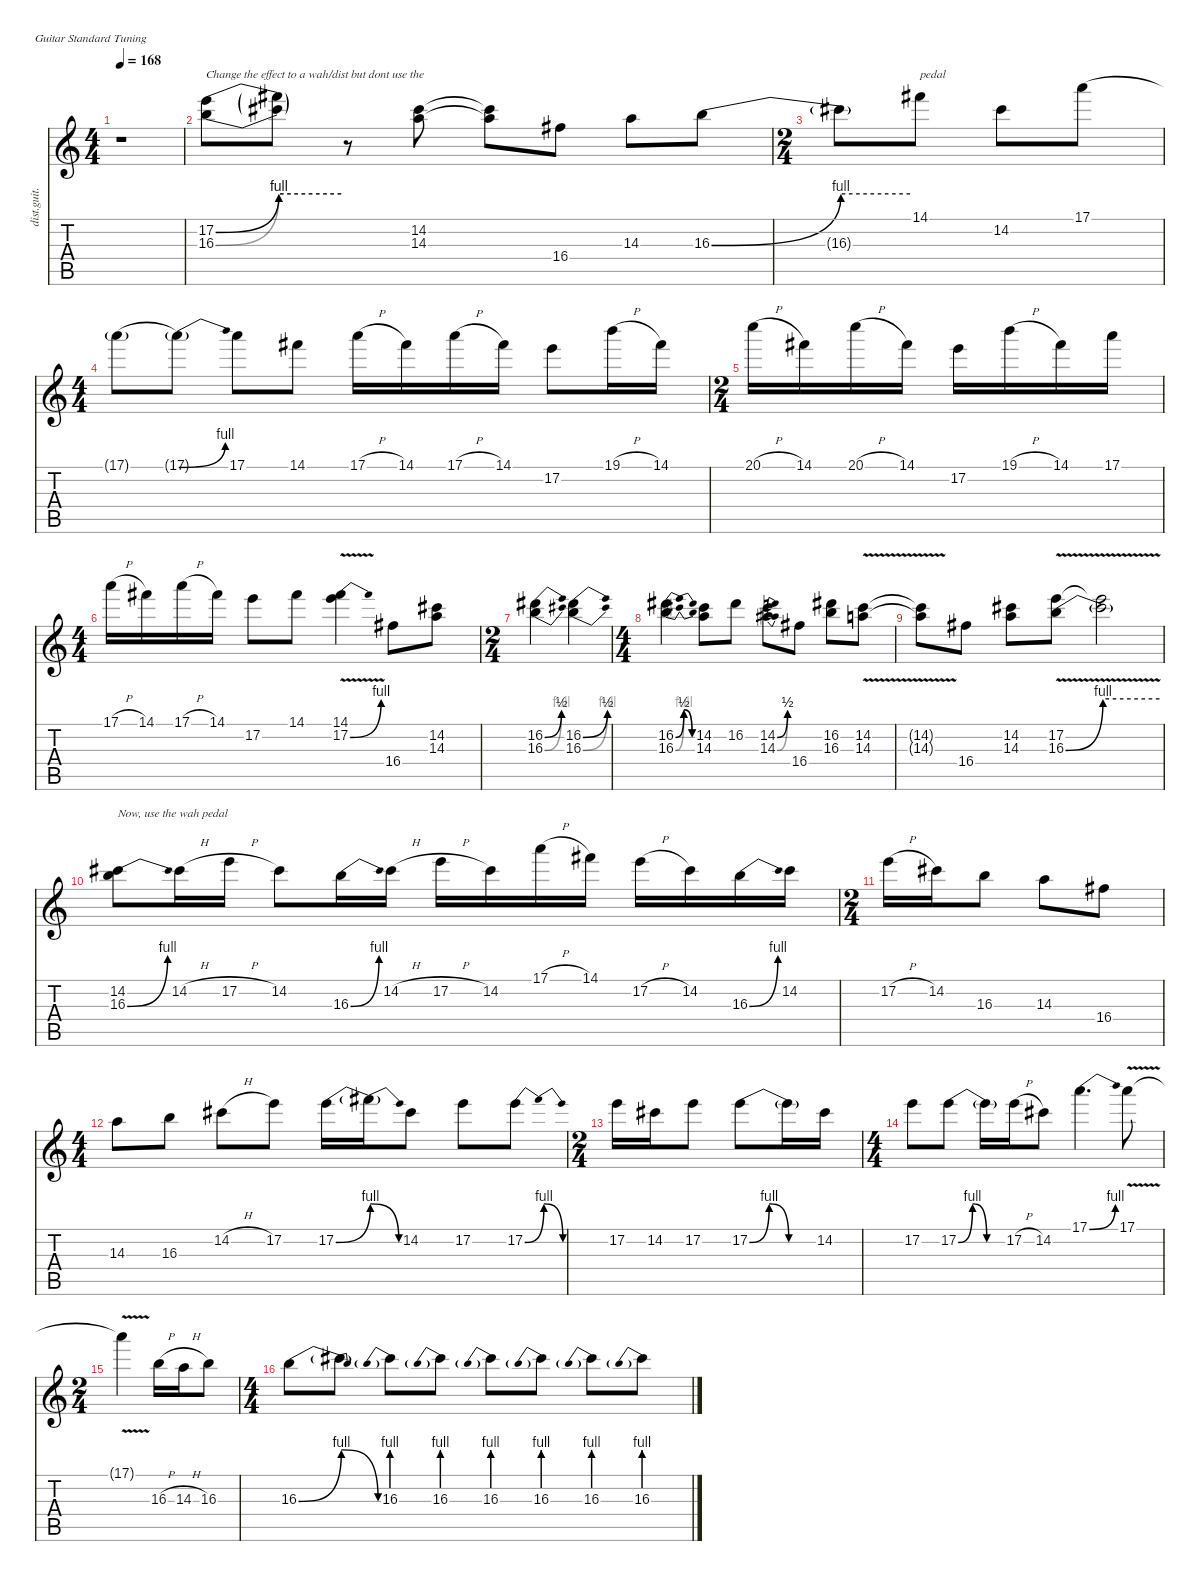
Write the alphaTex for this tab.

\defaultSystemsLayout 4
\hideDynamics
\bracketExtendMode nobrackets
\otherSystemsTrackNameOrientation horizontal
\track ("Guitar VII Solo/Dist" "dist.guit.") {instrument distortionguitar}
\staff {score tabs}
\tuning (E4 B3 G3 D3 A2 E2)
\ts (4 4)
\tempo 168
\clef g2
\ks c
r.1{dy f} |
(17.2{be (bend 0 0 60 4)} 16.3{be (bend 0 0 60 4)}).8{txt "Change the effect to a wah/dist but dont use the"} (17.2{be (hold 0 4 60 4) t} 16.3{be (hold 0 4 60 4) t}).8 r.8 (14.2{acc #} 14.3).8 (14.2{t acc #} 14.3{t}).8 16.4{acc #}.8 14.3.8 16.3{be (bend 0 0 60 4)}.8 |
\ts (2 4)
\beaming (8 2 2)
16.3{be (hold 0 4 60 4) t}.8 14.1{acc #}.8{txt "pedal"} 14.2{acc #}.8 17.1{be (hold 0 0 60 0)}.8 |
\ts (4 4)
\beaming (8 2 2 2 2)
17.1{be (hold 0 0 60 0) t}.8 17.1{be (bend 0 0 60 4) t}.8 17.1.8 14.1{acc #}.8 17.1{h}.16 14.1{acc #}.16 17.1{h}.16 14.1{acc #}.16 17.2.8 19.1{h}.16 14.1{acc #}.16 |
\ts (2 4)
\beaming (8 2 2)
20.1{h}.16 14.1{acc #}.16 20.1{h}.16 14.1{acc #}.16 17.2.16 19.1{h}.16 14.1{acc #}.16 17.1.16 |
\ts (4 4)
\beaming (8 2 2 2 2)
17.1{h}.16 14.1{acc #}.16 17.1{h}.16 14.1{acc #}.16 17.2.8 14.1{acc #}.8 (14.1{v acc #} 17.2{be (bend 0 0 30 4)}).4 16.4{acc #}.8 (14.2{acc #} 14.3).8 |
\ts (2 4)
\beaming (8 2 2)
(16.2{be (bend 0 0 30 2) acc #} 16.3{be (bend 0 0 30 4)}).4 (16.2{be (bend 0 0 30 2) acc #} 16.3{be (bend 0 0 30 4)}).4 |
\ts (4 4)
\beaming (8 2 2 2 2)
(16.2{be (bendrelease 0 0 15 2 30 2 45 0) acc #} 16.3{be (bendrelease 0 0 15 4 30 4 45 0)}).4 (14.2{acc #} 14.3).8 16.2{acc #}.8 (14.2{be (bend 0 0 30 2) acc #} 14.3{be (bend 0 0 30 2)}).8 16.4{acc #}.8 (16.2{acc #} 16.3).8 (14.2{v acc #} 14.3{v}).8 |
(14.2{v t acc #} 14.3{v t}).8 16.4{acc #}.8 (14.2{acc #} 14.3).8 (17.2{v} 16.3{be (bend 0 0 60 4)}).8 (17.2{v t} 16.3{be (hold 0 4 60 4) t}).2 |
(14.2{acc #} 16.3{be (bend 0 0 30 4)}).8{txt "Now, use the wah pedal"} 14.2{h acc #}.16 17.2{h}.16 14.2{acc #}.8 16.3{be (bend 0 0 30 4)}.16 14.2{h acc #}.16 17.2{h}.16 14.2{acc #}.16 17.1{h}.16 14.1{acc #}.16 17.2{h}.16 14.2{acc #}.16 16.3{be (bend 0 0 30 4)}.16 14.2{acc #}.16 |
\ts (2 4)
\beaming (8 2 2)
17.2{h}.16 14.2{acc #}.16 16.3.8 14.3.8 16.4{acc #}.8 |
\ts (4 4)
\beaming (8 2 2 2 2)
14.3.8 16.3.8 14.2{h acc #}.8 17.2.8 17.2{be (bend 0 0 60 4)}.16 17.2{be (release 0 4 60 0) t}.16 14.2{acc #}.8 17.2.8 17.2{be (bendrelease 0 0 15 4 30 4 45 0)}.8 |
\ts (2 4)
\beaming (8 2 2)
17.2.16 14.2{acc #}.16 17.2.8 17.2{be (bendrelease 0 0 30 4 30 4 60 0)}.8 17.2{be (hold 0 0 60 0) t}.16 14.2{acc #}.16 |
\ts (4 4)
\beaming (8 2 2 2 2)
17.2.8 17.2{be (bendrelease 0 0 30 4 30 4 60 0)}.8 17.2{be (hold 0 0 60 0) t}.16 17.2{h}.16 14.2{acc #}.8 17.1{be (bend 0 0 30 4)}.4{d} 17.1{v}.8 |
\ts (2 4)
\beaming (8 2 2)
17.1{v t}.4 16.3{h}.16 14.3{h}.16 16.3.8 |
\ts (4 4)
\beaming (8 2 2 2 2)
16.3{be (bend 0 0 60 4)}.8 16.3{be (release 0 4 60 0) t}.8 16.3{be (prebend 0 4 60 4)}.8 16.3{be (prebend 0 4 60 4)}.8 16.3{be (prebend 0 4 60 4)}.8 16.3{be (prebend 0 4 60 4)}.8 16.3{be (prebend 0 4 60 4)}.8 16.3{be (prebend 0 4 60 4)}.8
